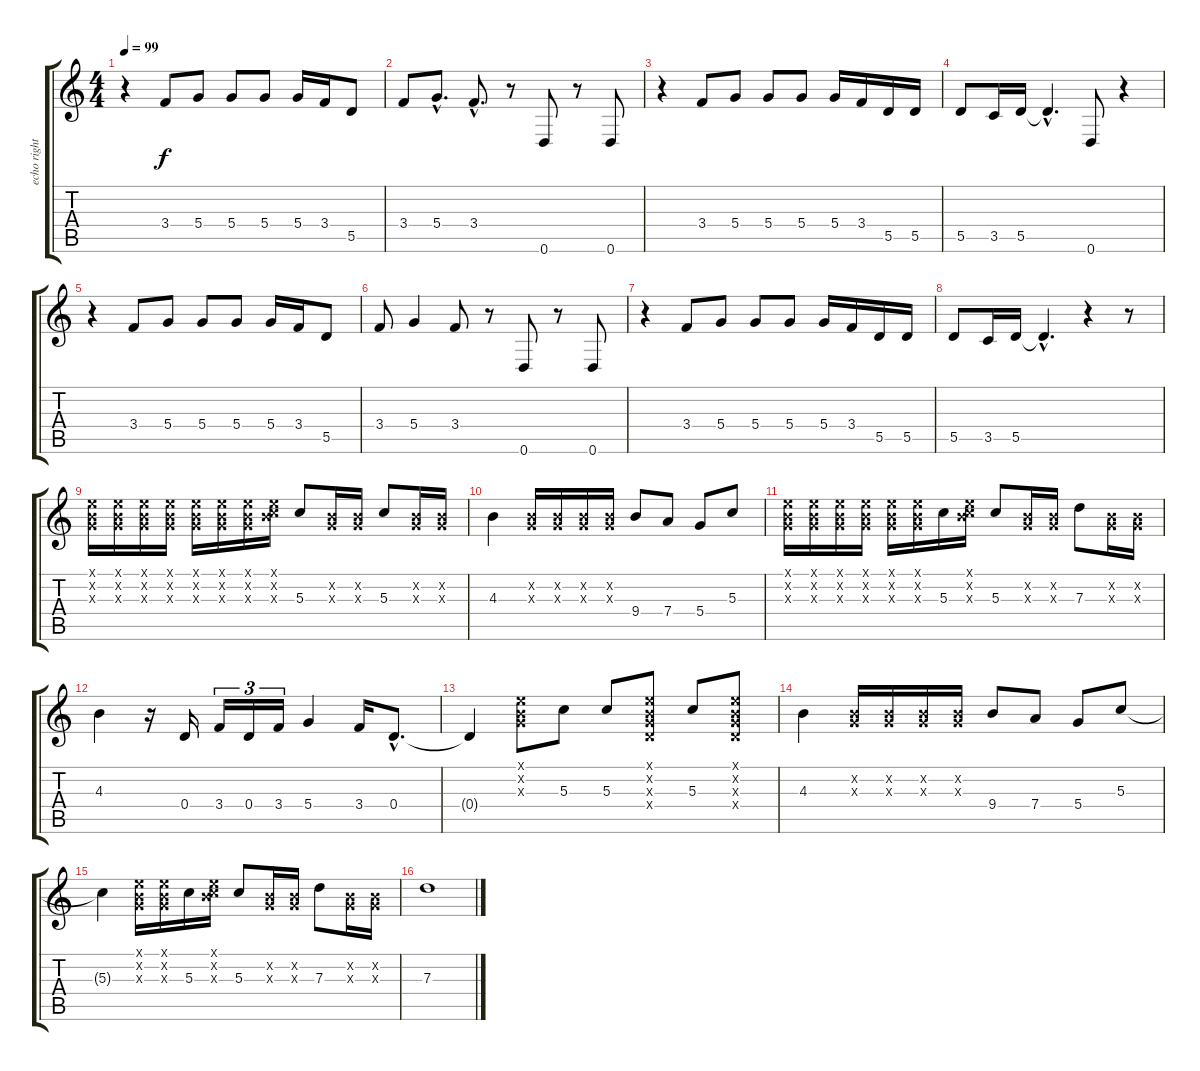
\track ("echo right+gtr rythm chorus" "echo right") {instrument distortionguitar}
\staff {score tabs}
\tuning (E4 B3 G3 D3 A2 D2) {hide}
\ts (4 4)
\tempo 99
\clef g2
\ks c
r.4{dy f} 3.4.8 5.4.8 5.4.8 5.4.8 5.4.16 3.4.16 5.5.8 |
3.4.8 5.4{hac}.8{d} 3.4{hac}.8{d} r.8 0.6.8 r.8 0.6.8 |
r.4 3.4.8 5.4.8 5.4.8 5.4.8 5.4.16 3.4.16 5.5.16 5.5.16 |
5.5.8 3.5.16 5.5.16 5.5{hac t}.4{d} 0.6.8 r.4 |
r.4 3.4.8 5.4.8 5.4.8 5.4.8 5.4.16 3.4.16 5.5.8 |
3.4.8 5.4.4 3.4.8 r.8 0.6.8 r.8 0.6.8 |
r.4 3.4.8 5.4.8 5.4.8 5.4.8 5.4.16 3.4.16 5.5.16 5.5.16 |
5.5.8 3.5.16 5.5.16 5.5{hac t}.4{d} r.4 r.8 |
(0.1{x} 0.2{x} 0.3{x}).16{volume 14} (0.1{x} 0.2{x} 0.3{x}).16 (0.1{x} 0.2{x} 0.3{x}).16 (0.1{x} 0.2{x} 0.3{x}).16 (0.1{x} 0.2{x} 0.3{x}).16 (0.1{x} 0.2{x} 0.3{x}).16 (0.1{x} 0.2{x} 0.3{x}).16 (0.1{x} 0.2{x} 5.3{x}).16 5.3.8 (0.2{x} 0.3{x}).16 (0.2{x} 0.3{x}).16 5.3.8 (0.2{x} 0.3{x}).16 (0.2{x} 0.3{x}).16 |
4.3.4 (0.2{x} 0.3{x}).16 (0.2{x} 0.3{x}).16 (0.2{x} 0.3{x}).16 (0.2{x} 0.3{x}).16 9.4.8 7.4.8 5.4.8 5.3.8 |
(0.1{x} 0.2{x} 0.3{x}).16 (0.1{x} 0.2{x} 0.3{x}).16 (0.1{x} 0.2{x} 0.3{x}).16 (0.1{x} 0.2{x} 0.3{x}).16 (0.1{x} 0.2{x} 0.3{x}).16 (0.1{x} 0.2{x} 0.3{x}).16 5.3.16 (0.1{x} 0.2{x} 5.3{x}).16 5.3.8 (0.2{x} 0.3{x}).16 (0.2{x} 0.3{x}).16 7.3.8 (0.2{x} 0.3{x}).16 (0.2{x} 0.3{x}).16 |
4.3.4 r.16 0.4.16 3.4.16{tu (3 2)} 0.4.16{tu (3 2)} 3.4.16{tu (3 2)} 5.4.4 3.4.16 0.4{hac}.8{d} |
0.4{t}.4 (0.1{x} 0.2{x} 0.3{x}).8 5.3.8 5.3.8 (0.1{x} 0.2{x} 0.3{x} 0.4{x}).8 5.3.8 (0.1{x} 0.2{x} 0.3{x} 0.4{x}).8 |
4.3.4 (0.2{x} 0.3{x}).16 (0.2{x} 0.3{x}).16 (0.2{x} 0.3{x}).16 (0.2{x} 0.3{x}).16 9.4.8 7.4.8 5.4.8 5.3.8 |
5.3{t}.4 (0.1{x} 0.2{x} 0.3{x}).16 (0.1{x} 0.2{x} 0.3{x}).16 5.3.16 (0.1{x} 0.2{x} 5.3{x}).16 5.3.8 (0.2{x} 0.3{x}).16 (0.2{x} 0.3{x}).16 7.3.8 (0.2{x} 0.3{x}).16 (0.2{x} 0.3{x}).16 |
7.3.1
